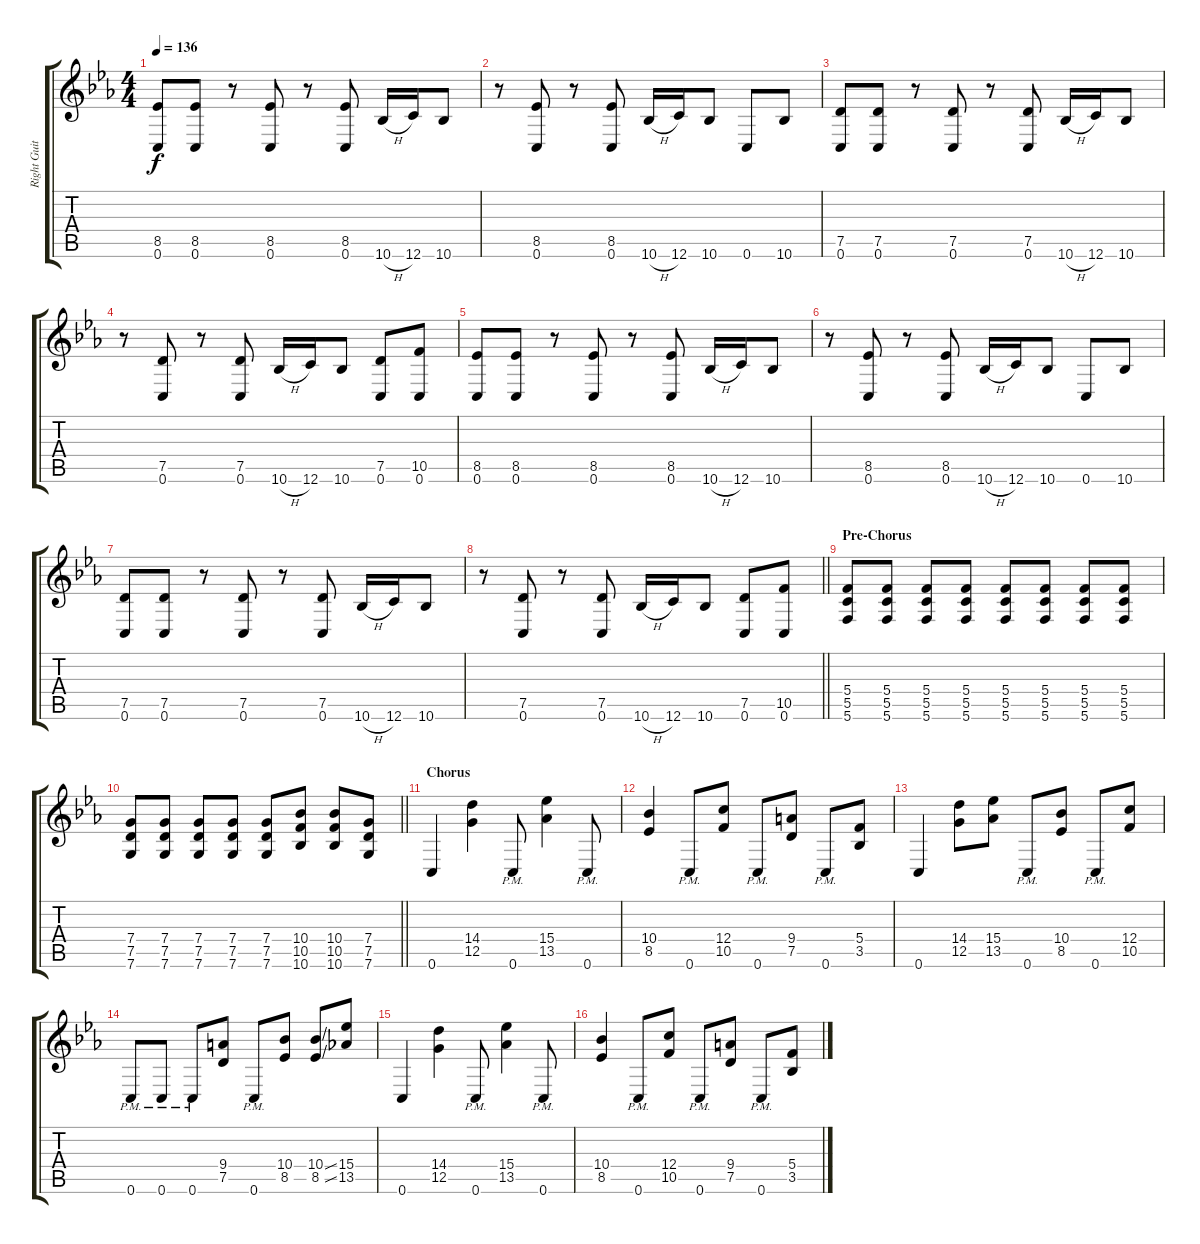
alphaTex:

\track ("Right Guitar" "Right Guit") {instrument distortionguitar}
\staff {score tabs}
\tuning (D4 A3 F3 C3 G2 C2) {hide}
\ts (4 4)
\tempo 136
\clef g2
\ks eb
(8.5 0.6).8{dy f} (8.5 0.6).8 r.8 (8.5 0.6).8 r.8 (8.5 0.6).8 10.6{h}.16 12.6.16 10.6.8 |
r.8 (8.5 0.6).8 r.8 (8.5 0.6).8 10.6{h}.16 12.6.16 10.6.8 0.6.8 10.6.8 |
(7.5 0.6).8 (7.5 0.6).8 r.8 (7.5 0.6).8 r.8 (7.5 0.6).8 10.6{h}.16 12.6.16 10.6.8 |
r.8 (7.5 0.6).8 r.8 (7.5 0.6).8 10.6{h}.16 12.6.16 10.6.8 (7.5 0.6).8 (10.5 0.6).8 |
(8.5 0.6).8 (8.5 0.6).8 r.8 (8.5 0.6).8 r.8 (8.5 0.6).8 10.6{h}.16 12.6.16 10.6.8 |
r.8 (8.5 0.6).8 r.8 (8.5 0.6).8 10.6{h}.16 12.6.16 10.6.8 0.6.8 10.6.8 |
(7.5 0.6).8 (7.5 0.6).8 r.8 (7.5 0.6).8 r.8 (7.5 0.6).8 10.6{h}.16 12.6.16 10.6.8 |
\barLineRight lightlight
r.8 (7.5 0.6).8 r.8 (7.5 0.6).8 10.6{h}.16 12.6.16 10.6.8 (7.5 0.6).8 (10.5 0.6).8 |
\section ("" "Pre-Chorus")
(5.4 5.5 5.6).8 (5.4 5.5 5.6).8 (5.4 5.5 5.6).8 (5.4 5.5 5.6).8 (5.4 5.5 5.6).8 (5.4 5.5 5.6).8 (5.4 5.5 5.6).8 (5.4 5.5 5.6).8 |
\barLineRight lightlight
(7.4 7.5 7.6).8 (7.4 7.5 7.6).8 (7.4 7.5 7.6).8 (7.4 7.5 7.6).8 (7.4 7.5 7.6).8 (10.4 10.5 10.6).8 (10.4 10.5 10.6).8 (7.4 7.5 7.6).8 |
\section ("" "Chorus")
0.6.4 (14.4 12.5).4 0.6{pm}.8 (15.4 13.5).4 0.6{pm}.8 |
(10.4 8.5).4 0.6{pm}.8 (12.4 10.5).8 0.6{pm}.8 (9.4 7.5).8 0.6{pm}.8 (5.4 3.5).8 |
0.6.4 (14.4 12.5).8 (15.4 13.5).8 0.6{pm}.8 (10.4 8.5).8 0.6{pm}.8 (12.4 10.5).8 |
0.6{pm}.8 0.6{pm}.8 0.6{pm}.8 (9.4 7.5).8 0.6{pm}.8 (10.4 8.5).8 (10.4{ss} 8.5{ss}).8 (15.4 13.5).8 |
0.6.4 (14.4 12.5).4 0.6{pm}.8 (15.4 13.5).4 0.6{pm}.8 |
(10.4 8.5).4 0.6{pm}.8 (12.4 10.5).8 0.6{pm}.8 (9.4 7.5).8 0.6{pm}.8 (5.4 3.5).8
